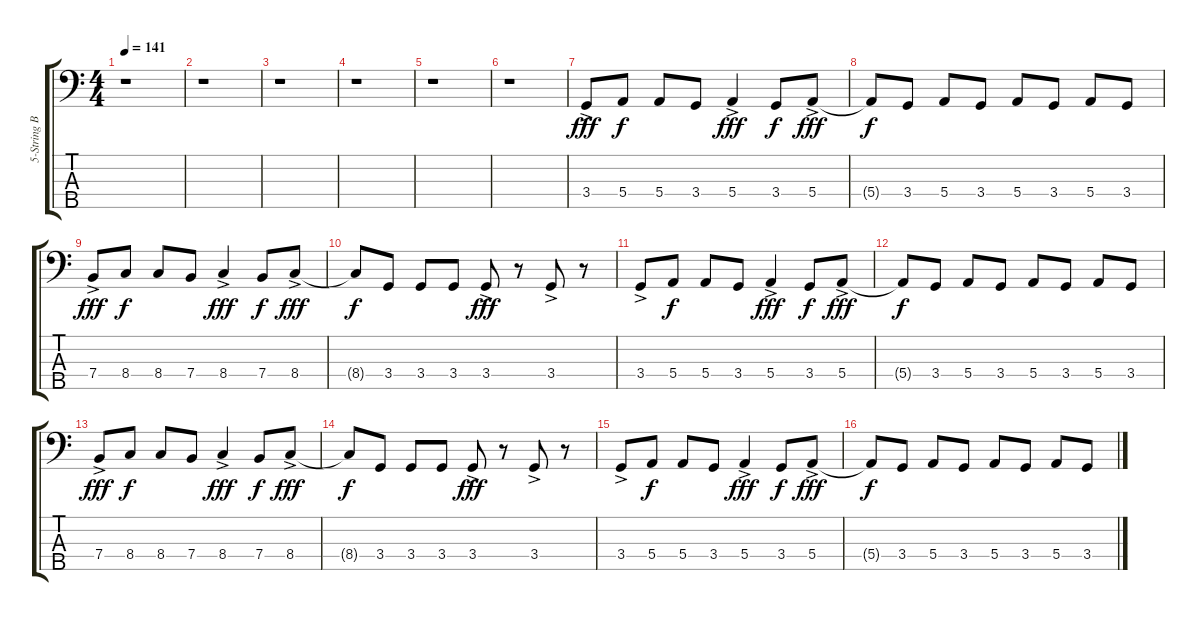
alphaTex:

\track ("5-String Bass" "5-String B") {instrument electricbasspick}
\staff {score tabs}
\tuning (G2 D2 A1 E1 B0) {hide}
\ts (4 4)
\tempo 141
\clef f4
\ks c
r.1{dy fff} |
r.1 |
r.1 |
r.1 |
r.1 |
r.1 |
3.4{ac}.8 5.4.8{dy f} 5.4.8 3.4.8 5.4{ac}.4{dy fff} 3.4.8{dy f} 5.4{ac}.8{dy fff} |
5.4{t}.8{dy f} 3.4.8 5.4.8 3.4.8 5.4.8 3.4.8 5.4.8 3.4.8 |
7.4{ac}.8{dy fff} 8.4.8{dy f} 8.4.8 7.4.8 8.4{ac}.4{dy fff} 7.4.8{dy f} 8.4{ac}.8{dy fff} |
8.4{t}.8{dy f} 3.4.8 3.4.8 3.4.8 3.4{ac}.8{dy fff} r.8 3.4{ac}.8 r.8 |
3.4{ac}.8 5.4.8{dy f} 5.4.8 3.4.8 5.4{ac}.4{dy fff} 3.4.8{dy f} 5.4{ac}.8{dy fff} |
5.4{t}.8{dy f} 3.4.8 5.4.8 3.4.8 5.4.8 3.4.8 5.4.8 3.4.8 |
7.4{ac}.8{dy fff} 8.4.8{dy f} 8.4.8 7.4.8 8.4{ac}.4{dy fff} 7.4.8{dy f} 8.4{ac}.8{dy fff} |
8.4{t}.8{dy f} 3.4.8 3.4.8 3.4.8 3.4{ac}.8{dy fff} r.8 3.4{ac}.8 r.8 |
3.4{ac}.8 5.4.8{dy f} 5.4.8 3.4.8 5.4{ac}.4{dy fff} 3.4.8{dy f} 5.4{ac}.8{dy fff} |
5.4{t}.8{dy f} 3.4.8 5.4.8 3.4.8 5.4.8 3.4.8 5.4.8 3.4.8
